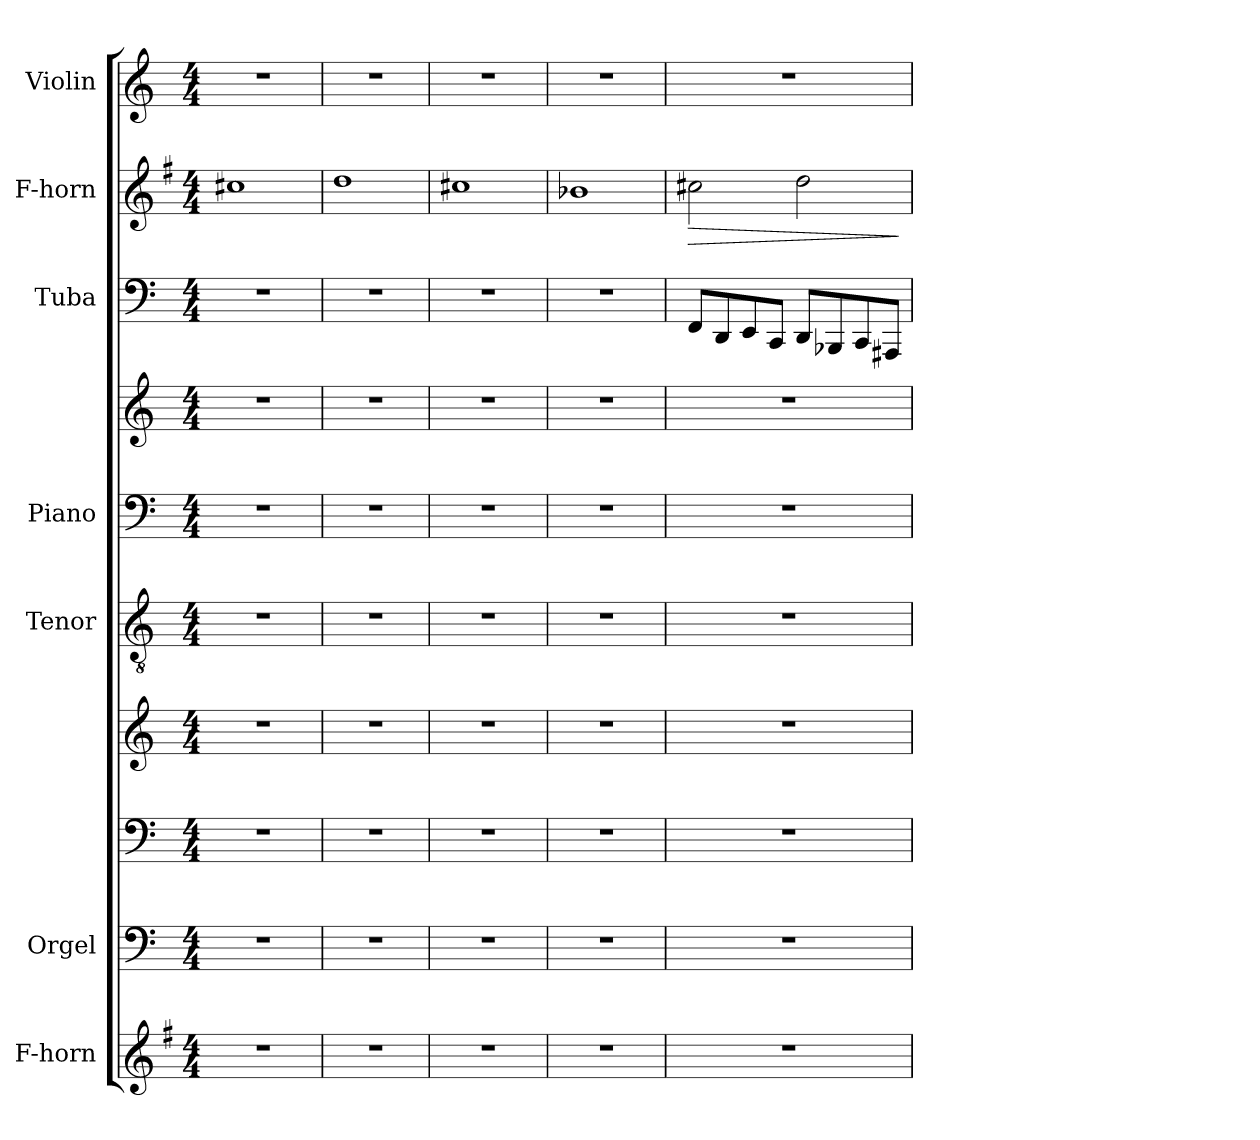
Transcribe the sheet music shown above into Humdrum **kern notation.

**kern	**kern	**kern	**kern	**kern	**kern	**kern	**kern	**kern	**dynam	**kern
*part7	*part6	*part6	*part6	*part5	*part4	*part4	*part3	*part2	*part2	*part1
*staff10	*staff9	*staff8	*staff7	*staff6	*staff5	*staff4	*staff3	*staff2	*staff2	*staff1
*I"F-horn	*I"Orgel	*	*	*I"Tenor	*I"Piano	*	*I"Tuba	*I"F-horn	*	*I"Violin
*I'F hn.	*I'Org.	*	*	*I'T.	*I'Pno.	*	*I'Tba.	*I'F hn.	*	*I'Vln.
*clefG2	*clefF4	*clefF4	*clefG2	*clefGv2	*clefF4	*clefG2	*clefF4	*clefG2	*	*clefG2
*ITrd4c7	*	*	*	*	*	*	*	*ITrd4c7	*	*
*k[]	*k[]	*k[]	*k[]	*k[]	*k[]	*k[]	*k[]	*k[]	*	*k[]
*M4/4	*M4/4	*M4/4	*M4/4	*M4/4	*M4/4	*M4/4	*M4/4	*M4/4	*	*M4/4
*MM76	*MM76	*MM76	*MM76	*MM76	*MM76	*MM76	*MM76	*MM76	*	*MM76
=1	=1	=1	=1	=1	=1	=1	=1	=1	=1	=1
1r	1r	1r	1r	1r	1r	1r	1r	1f#X	.	1r
=2	=2	=2	=2	=2	=2	=2	=2	=2	=2	=2
1r	1r	1r	1r	1r	1r	1r	1r	1g	.	1r
=3	=3	=3	=3	=3	=3	=3	=3	=3	=3	=3
1r	1r	1r	1r	1r	1r	1r	1r	1f#X	.	1r
=4	=4	=4	=4	=4	=4	=4	=4	=4	=4	=4
1r	1r	1r	1r	1r	1r	1r	1r	1e-X	.	1r
=5	=5	=5	=5	=5	=5	=5	=5	=5	=5	=5
!	!	!	!	!	!	!	!	!	!LO:HP:b	!
1r	1r	1r	1r	1r	1r	1r	8FF/L	2f#X\	>	1r
.	.	.	.	.	.	.	8DD/	.	.	.
.	.	.	.	.	.	.	8EE/	.	.	.
.	.	.	.	.	.	.	8CC/J	.	.	.
.	.	.	.	.	.	.	8DD/L	2g\	.	.
.	.	.	.	.	.	.	8BBB-X/	.	.	.
.	.	.	.	.	.	.	8CC/	.	.	.
.	.	.	.	.	.	.	8AAA#X/J	.	.	.
.	.	.	.	.	.	.	.	.	]	.
=	=	=	=	=	=	=	=	=	=	=
*-	*-	*-	*-	*-	*-	*-	*-	*-	*-	*-
